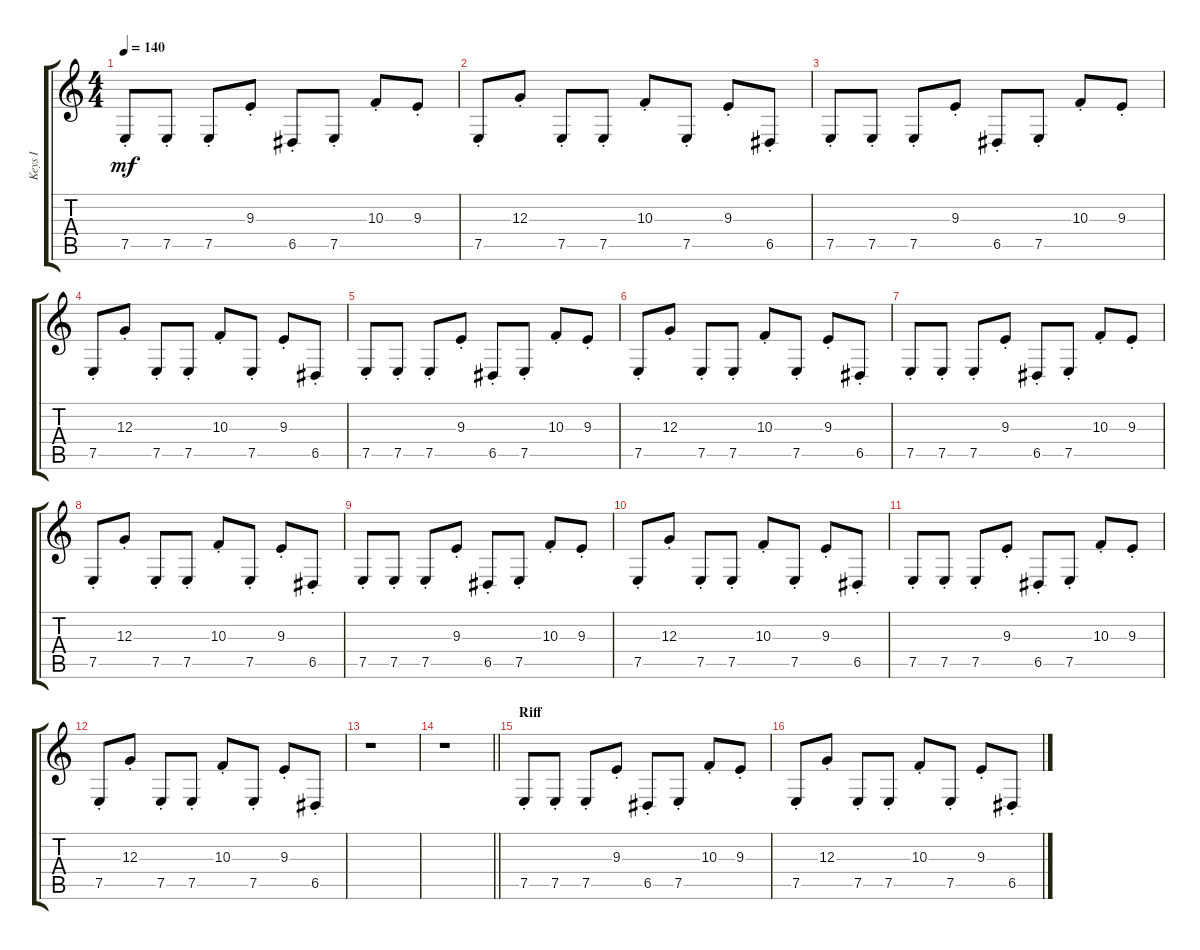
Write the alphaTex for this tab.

\track ("Keys I" "Keys I") {instrument lead2sawtooth}
\staff {score tabs}
\tuning (E4 B3 G3 D3 A2 E2) {hide}
\ts (4 4)
\tempo 140
\clef g2
\ks c
7.5{st}.8{dy mf} 7.5{st}.8 7.5{st}.8 9.3{st}.8 6.5{st}.8 7.5{st}.8 10.3{st}.8 9.3{st}.8 |
7.5{st}.8 12.3{st}.8 7.5{st}.8 7.5{st}.8 10.3{st}.8 7.5{st}.8 9.3{st}.8 6.5{st}.8 |
7.5{st}.8 7.5{st}.8 7.5{st}.8 9.3{st}.8 6.5{st}.8 7.5{st}.8 10.3{st}.8 9.3{st}.8 |
7.5{st}.8 12.3{st}.8 7.5{st}.8 7.5{st}.8 10.3{st}.8 7.5{st}.8 9.3{st}.8 6.5{st}.8 |
7.5{st}.8 7.5{st}.8 7.5{st}.8 9.3{st}.8 6.5{st}.8 7.5{st}.8 10.3{st}.8 9.3{st}.8 |
7.5{st}.8 12.3{st}.8 7.5{st}.8 7.5{st}.8 10.3{st}.8 7.5{st}.8 9.3{st}.8 6.5{st}.8 |
7.5{st}.8 7.5{st}.8 7.5{st}.8 9.3{st}.8 6.5{st}.8 7.5{st}.8 10.3{st}.8 9.3{st}.8 |
7.5{st}.8 12.3{st}.8 7.5{st}.8 7.5{st}.8 10.3{st}.8 7.5{st}.8 9.3{st}.8 6.5{st}.8 |
7.5{st}.8 7.5{st}.8 7.5{st}.8 9.3{st}.8 6.5{st}.8 7.5{st}.8 10.3{st}.8 9.3{st}.8 |
7.5{st}.8 12.3{st}.8 7.5{st}.8 7.5{st}.8 10.3{st}.8 7.5{st}.8 9.3{st}.8 6.5{st}.8 |
7.5{st}.8 7.5{st}.8 7.5{st}.8 9.3{st}.8 6.5{st}.8 7.5{st}.8 10.3{st}.8 9.3{st}.8 |
7.5{st}.8 12.3{st}.8 7.5{st}.8 7.5{st}.8 10.3{st}.8 7.5{st}.8 9.3{st}.8 6.5{st}.8 |
r.1 |
\barLineRight lightlight
r.1 |
\section ("" "Riff")
7.5{st}.8 7.5{st}.8 7.5{st}.8 9.3{st}.8 6.5{st}.8 7.5{st}.8 10.3{st}.8 9.3{st}.8 |
7.5{st}.8 12.3{st}.8 7.5{st}.8 7.5{st}.8 10.3{st}.8 7.5{st}.8 9.3{st}.8 6.5{st}.8
